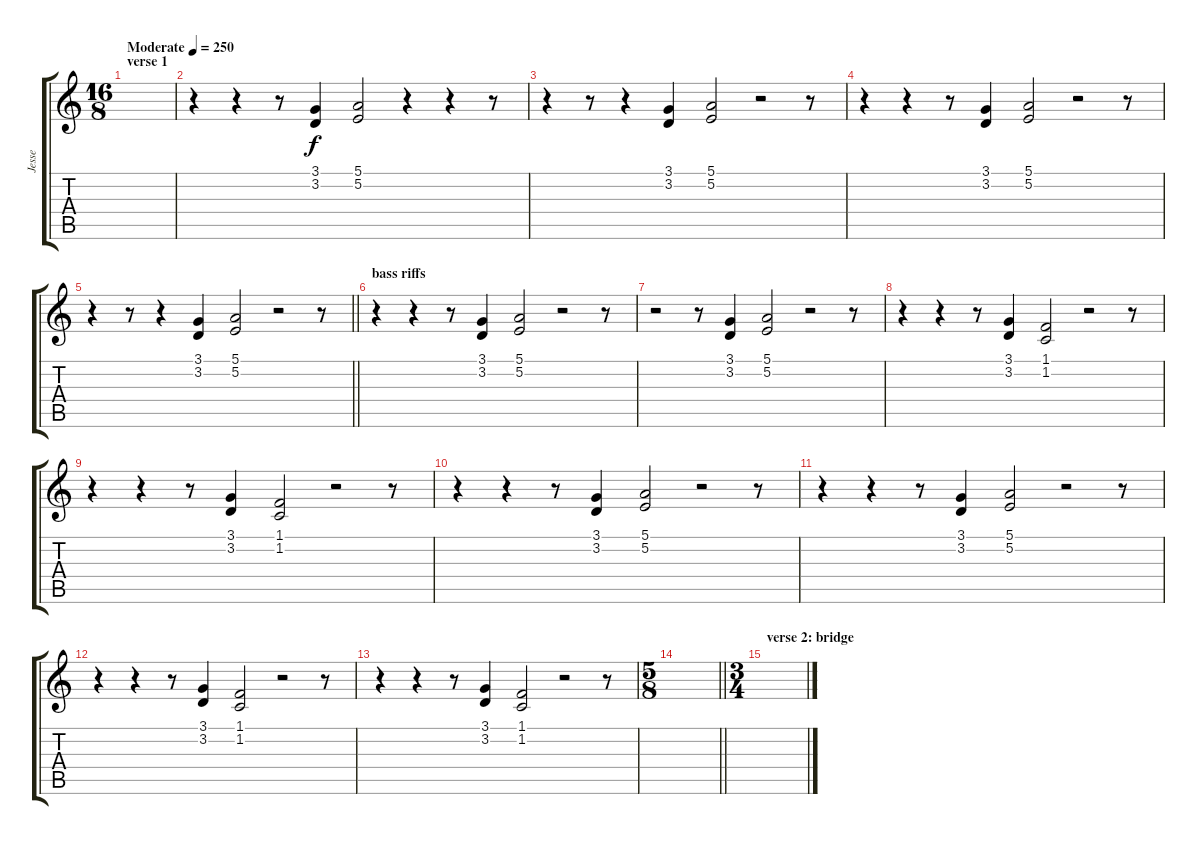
\track ("Jesse" "Jesse") {instrument rockorgan}
\staff {score tabs}
\tuning (E4 B3 G3 D3 A2 E2) {hide}
\ts (16 8)
\section ("" "verse 1")
\tempo (250 "Moderate")
\clef g2
\ks c
|
r.4 r.4 r.8 (3.1 3.2).4 (5.1 5.2).2 r.4 r.4 r.8 |
r.4 r.8 r.4 (3.1 3.2).4 (5.1 5.2).2 r.2 r.8 |
r.4 r.4 r.8 (3.1 3.2).4 (5.1 5.2).2 r.2 r.8 |
\barLineRight lightlight
r.4 r.8 r.4 (3.1 3.2).4 (5.1 5.2).2 r.2 r.8 |
\section ("" "bass riffs")
r.4 r.4 r.8 (3.1 3.2).4 (5.1 5.2).2 r.2 r.8 |
r.2 r.8 (3.1 3.2).4 (5.1 5.2).2 r.2 r.8 |
r.4 r.4 r.8 (3.1 3.2).4 (1.1 1.2).2 r.2 r.8 |
r.4 r.4 r.8 (3.1 3.2).4 (1.1 1.2).2 r.2 r.8 |
r.4 r.4 r.8 (3.1 3.2).4 (5.1 5.2).2 r.2 r.8 |
r.4 r.4 r.8 (3.1 3.2).4 (5.1 5.2).2 r.2 r.8 |
r.4 r.4 r.8 (3.1 3.2).4 (1.1 1.2).2 r.2 r.8 |
r.4 r.4 r.8 (3.1 3.2).4 (1.1 1.2).2 r.2 r.8 |
\ts (5 8)
\barLineRight lightlight
|
\ts (3 4)
\section ("" "verse 2: bridge")
